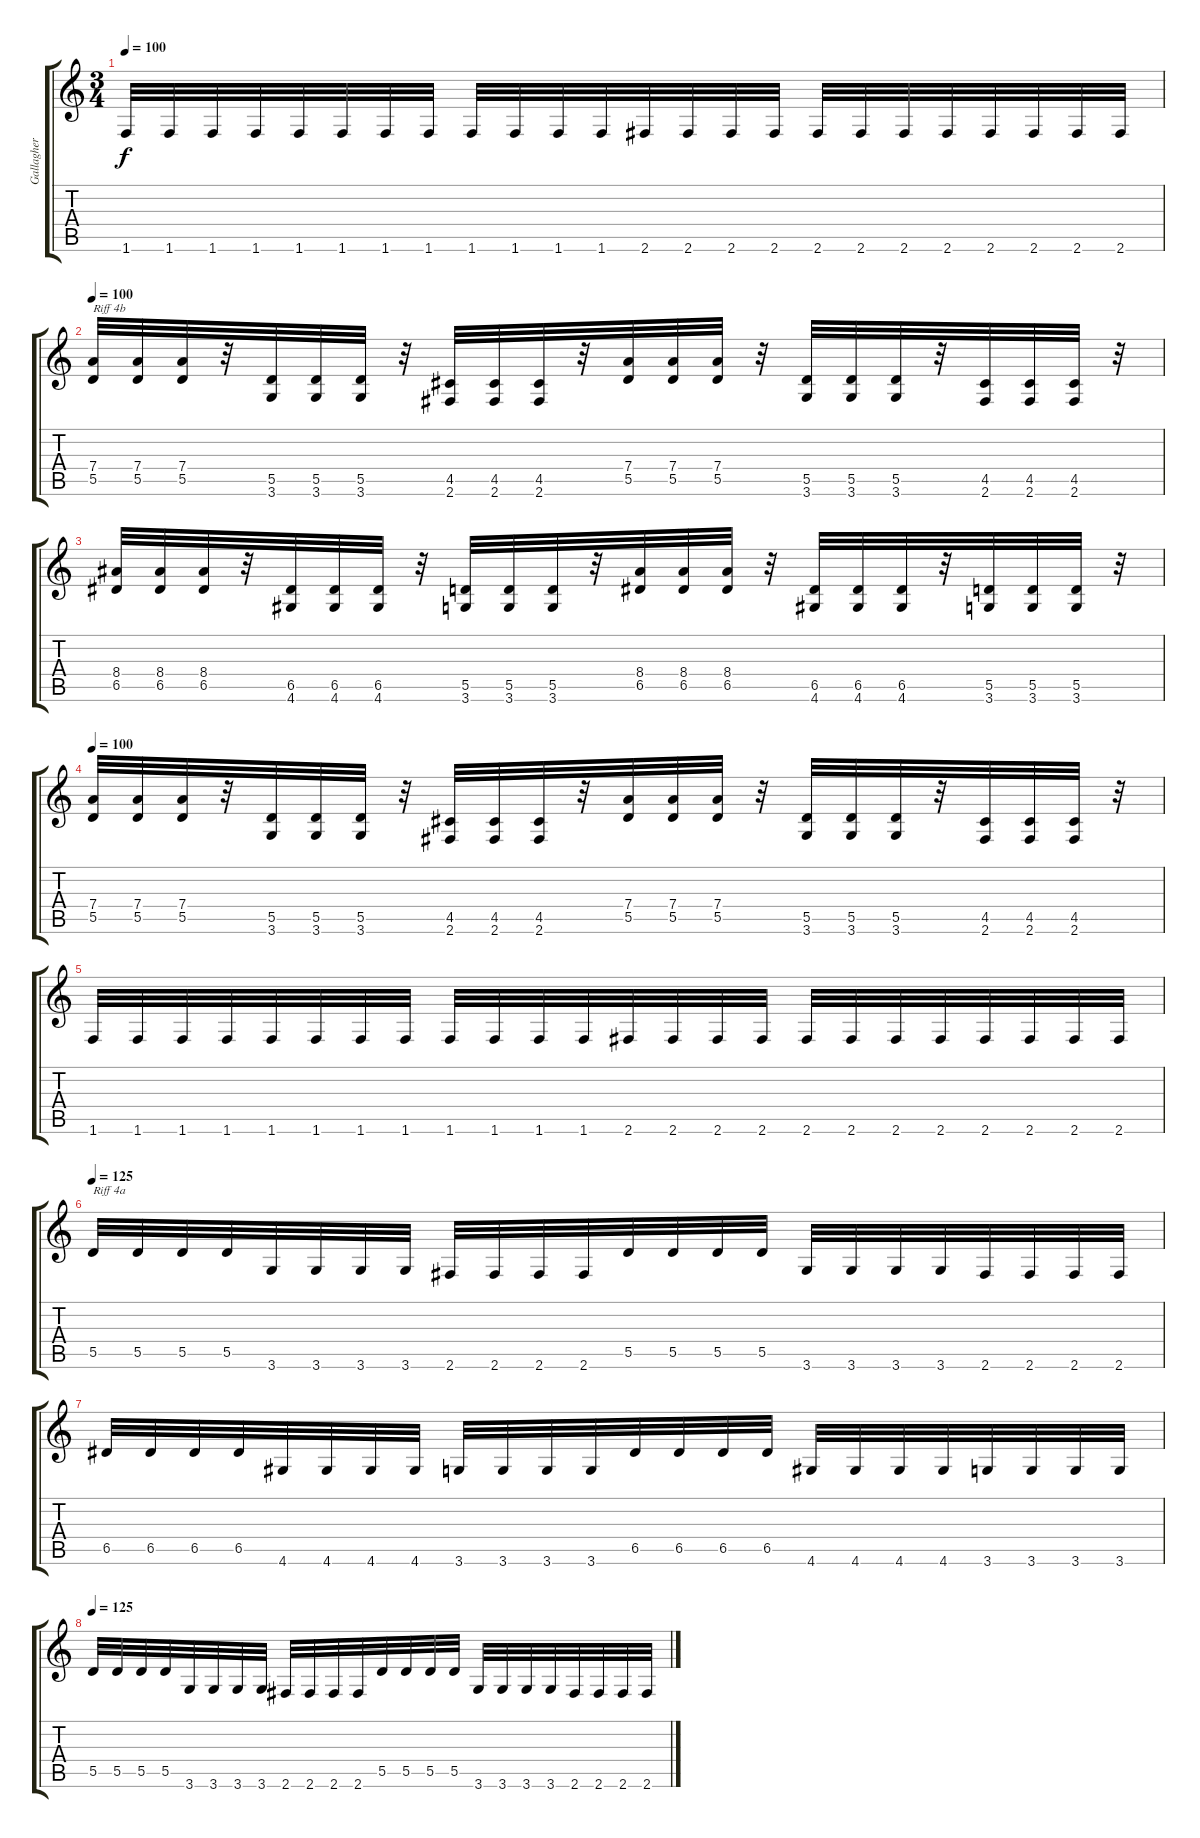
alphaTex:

\track ("Gallagher (Guitar)" "Gallagher ") {instrument distortionguitar}
\staff {score tabs}
\tuning (E4 B3 G3 D3 A2 E2) {hide}
\ts (3 4)
\tempo 100
\clef g2
\ks c
1.6.32{dy f} 1.6.32 1.6.32 1.6.32 1.6.32 1.6.32 1.6.32 1.6.32 1.6.32 1.6.32 1.6.32 1.6.32 2.6.32 2.6.32 2.6.32 2.6.32 2.6.32 2.6.32 2.6.32 2.6.32 2.6.32 2.6.32 2.6.32 2.6.32 |
\tempo 100
(7.4 5.5).32{txt "Riff 4b"} (7.4 5.5).32 (7.4 5.5).32 r.32 (5.5 3.6).32 (5.5 3.6).32 (5.5 3.6).32 r.32 (4.5 2.6).32 (4.5 2.6).32 (4.5 2.6).32 r.32 (7.4 5.5).32 (7.4 5.5).32 (7.4 5.5).32 r.32 (5.5 3.6).32 (5.5 3.6).32 (5.5 3.6).32 r.32 (4.5 2.6).32 (4.5 2.6).32 (4.5 2.6).32 r.32 |
(8.4 6.5).32 (8.4 6.5).32 (8.4 6.5).32 r.32 (6.5 4.6).32 (6.5 4.6).32 (6.5 4.6).32 r.32 (5.5 3.6).32 (5.5 3.6).32 (5.5 3.6).32 r.32 (8.4 6.5).32 (8.4 6.5).32 (8.4 6.5).32 r.32 (6.5 4.6).32 (6.5 4.6).32 (6.5 4.6).32 r.32 (5.5 3.6).32 (5.5 3.6).32 (5.5 3.6).32 r.32 |
\tempo 100
(7.4 5.5).32 (7.4 5.5).32 (7.4 5.5).32 r.32 (5.5 3.6).32 (5.5 3.6).32 (5.5 3.6).32 r.32 (4.5 2.6).32 (4.5 2.6).32 (4.5 2.6).32 r.32 (7.4 5.5).32 (7.4 5.5).32 (7.4 5.5).32 r.32 (5.5 3.6).32 (5.5 3.6).32 (5.5 3.6).32 r.32 (4.5 2.6).32 (4.5 2.6).32 (4.5 2.6).32 r.32 |
1.6.32 1.6.32 1.6.32 1.6.32 1.6.32 1.6.32 1.6.32 1.6.32 1.6.32 1.6.32 1.6.32 1.6.32 2.6.32 2.6.32 2.6.32 2.6.32 2.6.32 2.6.32 2.6.32 2.6.32 2.6.32 2.6.32 2.6.32 2.6.32 |
\tempo 125
5.5.32{txt "Riff 4a"} 5.5.32 5.5.32 5.5.32 3.6.32 3.6.32 3.6.32 3.6.32 2.6.32 2.6.32 2.6.32 2.6.32 5.5.32 5.5.32 5.5.32 5.5.32 3.6.32 3.6.32 3.6.32 3.6.32 2.6.32 2.6.32 2.6.32 2.6.32 |
6.5.32 6.5.32 6.5.32 6.5.32 4.6.32 4.6.32 4.6.32 4.6.32 3.6.32 3.6.32 3.6.32 3.6.32 6.5.32 6.5.32 6.5.32 6.5.32 4.6.32 4.6.32 4.6.32 4.6.32 3.6.32 3.6.32 3.6.32 3.6.32 |
\tempo 125
5.5.32 5.5.32 5.5.32 5.5.32 3.6.32 3.6.32 3.6.32 3.6.32 2.6.32 2.6.32 2.6.32 2.6.32 5.5.32 5.5.32 5.5.32 5.5.32 3.6.32 3.6.32 3.6.32 3.6.32 2.6.32 2.6.32 2.6.32 2.6.32
